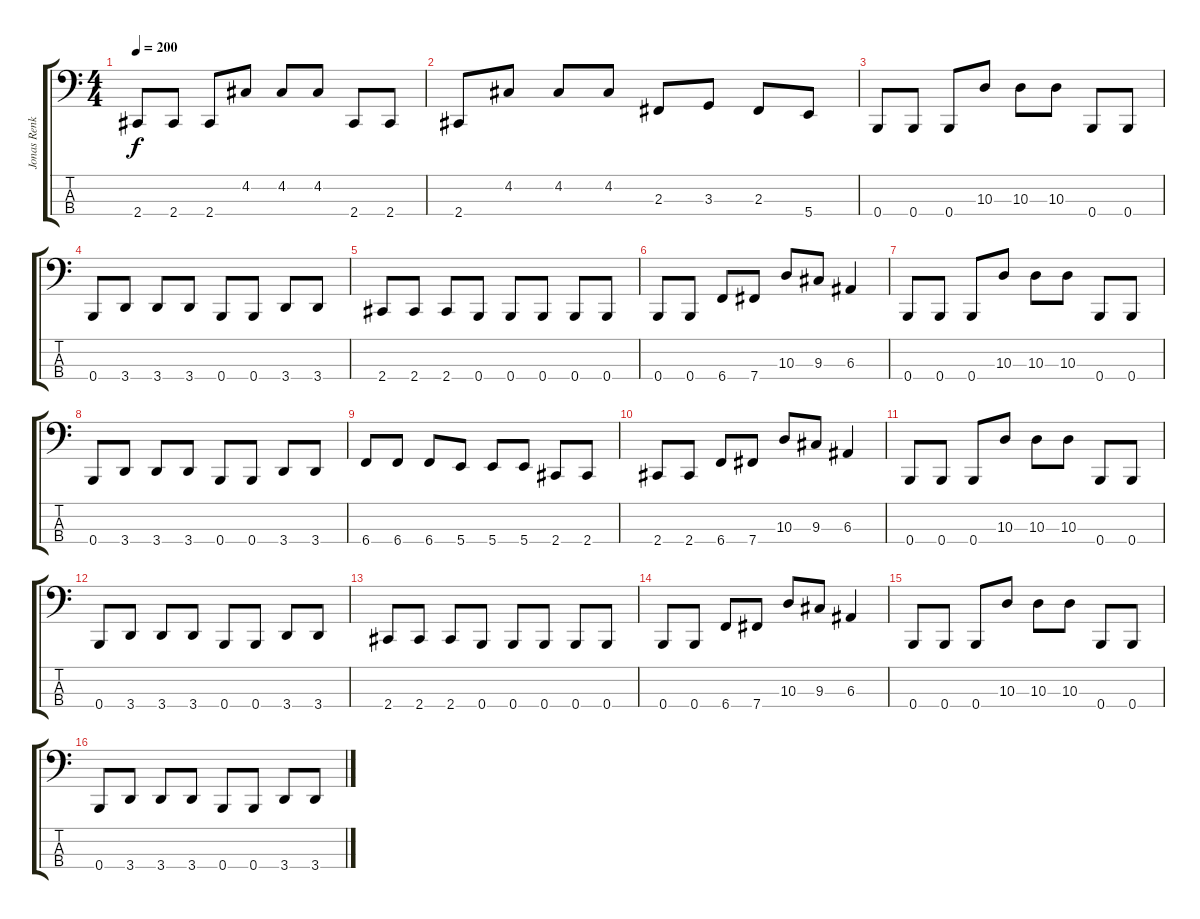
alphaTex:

\track ("Jonas Renkse" "Jonas Renk") {instrument electricbasspick}
\staff {score tabs}
\tuning (D2 A1 E1 B0) {hide}
\ts (4 4)
\tempo 200
\clef f4
\ks c
2.4.8{dy f} 2.4.8 2.4.8 4.2.8 4.2.8 4.2.8 2.4.8 2.4.8 |
2.4.8 4.2.8 4.2.8 4.2.8 2.3.8 3.3.8 2.3.8 5.4.8 |
0.4.8 0.4.8 0.4.8 10.3.8 10.3.8 10.3.8 0.4.8 0.4.8 |
0.4.8 3.4.8 3.4.8 3.4.8 0.4.8 0.4.8 3.4.8 3.4.8 |
2.4.8 2.4.8 2.4.8 0.4.8 0.4.8 0.4.8 0.4.8 0.4.8 |
0.4.8 0.4.8 6.4.8 7.4.8 10.3.8 9.3.8 6.3.4 |
0.4.8 0.4.8 0.4.8 10.3.8 10.3.8 10.3.8 0.4.8 0.4.8 |
0.4.8 3.4.8 3.4.8 3.4.8 0.4.8 0.4.8 3.4.8 3.4.8 |
6.4.8 6.4.8 6.4.8 5.4.8 5.4.8 5.4.8 2.4.8 2.4.8 |
2.4.8 2.4.8 6.4.8 7.4.8 10.3.8 9.3.8 6.3.4 |
0.4.8 0.4.8 0.4.8 10.3.8 10.3.8 10.3.8 0.4.8 0.4.8 |
0.4.8 3.4.8 3.4.8 3.4.8 0.4.8 0.4.8 3.4.8 3.4.8 |
2.4.8 2.4.8 2.4.8 0.4.8 0.4.8 0.4.8 0.4.8 0.4.8 |
0.4.8 0.4.8 6.4.8 7.4.8 10.3.8 9.3.8 6.3.4 |
0.4.8 0.4.8 0.4.8 10.3.8 10.3.8 10.3.8 0.4.8 0.4.8 |
0.4.8 3.4.8 3.4.8 3.4.8 0.4.8 0.4.8 3.4.8 3.4.8
